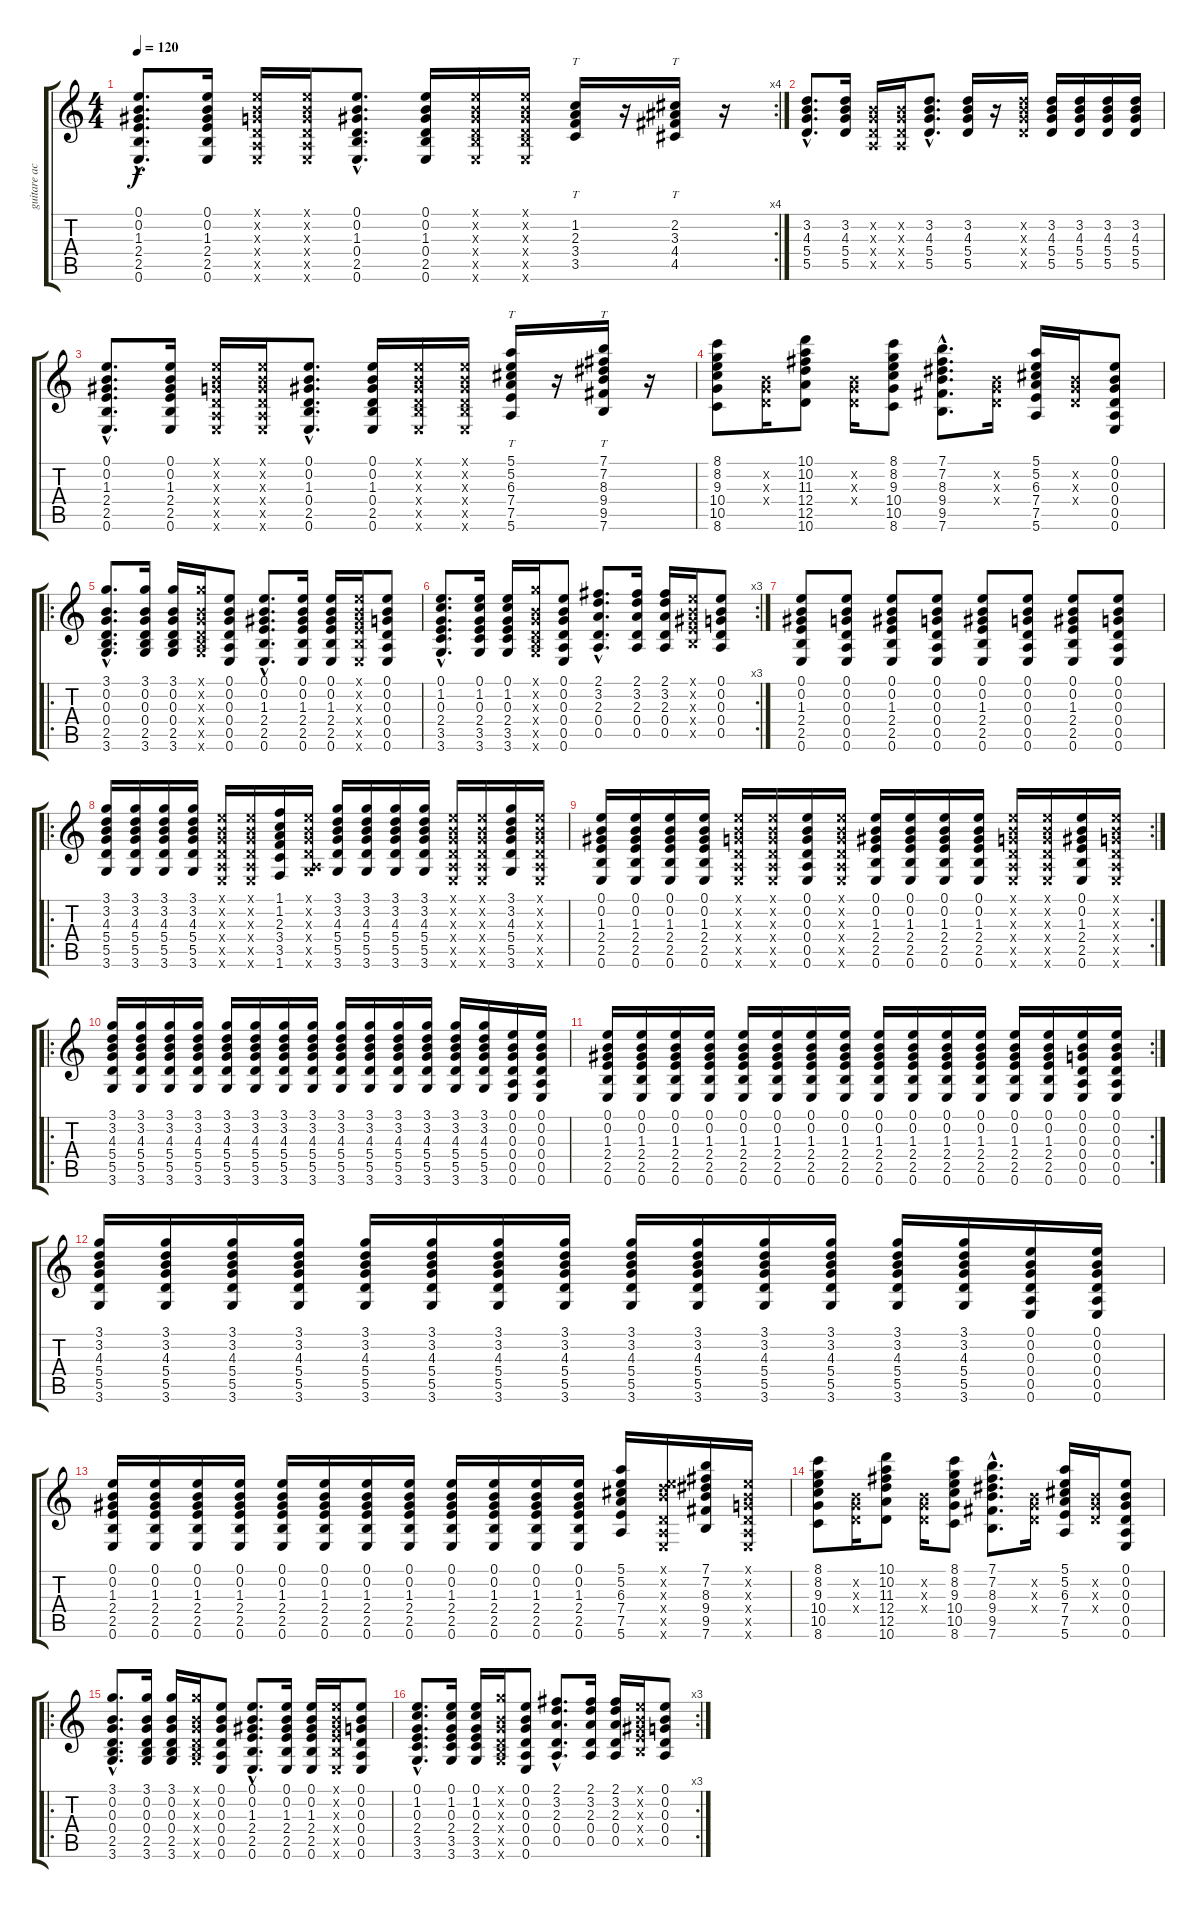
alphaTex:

\track ("guitare acoustique" "guitare ac") {instrument acousticguitarnylon}
\staff {score tabs}
\tuning (E4 B3 G3 D3 A2 E2) {hide}
\rc 4
\ts (4 4)
\tempo 120
\clef g2
\ks c
(0.1{hac} 0.2{hac} 1.3{hac} 2.4{hac} 2.5{hac} 0.6{hac}).8{d dy f} (0.1 0.2 1.3 2.4 2.5 0.6).16 (0.1{x} 0.2{x} 0.3{x} 0.4{x} 0.5{x} 0.6{x}).16 (0.1{x} 0.2{x} 0.3{x} 0.4{x} 0.5{x} 0.6{x}).16 (0.1{hac} 0.2{hac} 1.3{hac} 0.4{hac} 2.5{hac} 0.6{hac}).8{d} (0.1 0.2 1.3 0.4 2.5 0.6).16 (0.1{x} 0.2{x} 1.3{x} 0.4{x} 2.5{x} 0.6{x}).16 (0.1{x} 0.2{x} 1.3{x} 0.4{x} 2.5{x} 0.6{x}).16 (1.2 2.3 3.4 3.5).16{tt} r.16 (2.2 3.3 4.4 4.5).16{tt} r.16 |
(3.2{hac} 4.3{hac} 5.4{hac} 5.5{hac}).8{d} (3.2 4.3 5.4 5.5).16 (0.2{x} 0.3{x} 0.4{x} 0.5{x}).16 (0.2{x} 0.3{x} 0.4{x} 0.5{x}).16 (3.2{hac} 4.3{hac} 5.4{hac} 5.5{hac}).8{d} (3.2 4.3 5.4 5.5).16 r.16 (3.2{x} 4.3{x} 5.4{x} 5.5{x}).16 (3.2 4.3 5.4 5.5).16 (3.2 4.3 5.4 5.5).16 (3.2 4.3 5.4 5.5).16 (3.2 4.3 5.4 5.5).16 |
(0.1{hac} 0.2{hac} 1.3{hac} 2.4{hac} 2.5{hac} 0.6{hac}).8{d} (0.1 0.2 1.3 2.4 2.5 0.6).16 (0.1{x} 0.2{x} 0.3{x} 0.4{x} 0.5{x} 0.6{x}).16 (0.1{x} 0.2{x} 0.3{x} 0.4{x} 0.5{x} 0.6{x}).16 (0.1{hac} 0.2{hac} 1.3{hac} 0.4{hac} 2.5{hac} 0.6{hac}).8{d} (0.1 0.2 1.3 0.4 2.5 0.6).16 (0.1{x} 0.2{x} 1.3{x} 0.4{x} 2.5{x} 0.6{x}).16 (0.1{x} 0.2{x} 1.3{x} 0.4{x} 2.5{x} 0.6{x}).16 (5.1 5.2 6.3 7.4 7.5 5.6).16{tt} r.16 (7.1 7.2 8.3 9.4 9.5 7.6).16{tt} r.16 |
(8.1 8.2 9.3 10.4 10.5 8.6).8 (0.2{x} 0.3{x} 0.4{x}).16 (10.1 10.2 11.3 12.4 12.5 10.6).8 (0.2{x} 0.3{x} 0.4{x}).16 (8.1 8.2 9.3 10.4 10.5 8.6).8 (7.1{hac} 7.2{hac} 8.3{hac} 9.4{hac} 9.5{hac} 7.6{hac}).8{d} (0.2{x} 0.3{x} 0.4{x}).16 (5.1 5.2 6.3 7.4 7.5 5.6).16 (0.2{x} 0.3{x} 0.4{x}).16 (0.1 0.2 0.3 0.4 0.5 0.6).8 |
\ro
(3.1{hac} 0.2{hac} 0.3{hac} 0.4{hac} 2.5{hac} 3.6{hac}).8{d} (3.1 0.2 0.3 0.4 2.5 3.6).16 (3.1 0.2 0.3 0.4 2.5 3.6).16 (3.1{x} 0.2{x} 0.3{x} 0.4{x} 2.5{x} 3.6{x}).16 (0.1 0.2 0.3 0.4 0.5 0.6).8 (0.1{hac} 0.2{hac} 1.3{hac} 2.4{hac} 2.5{hac} 0.6{hac}).8{d} (0.1 0.2 1.3 2.4 2.5 0.6).16 (0.1 0.2 1.3 2.4 2.5 0.6).16 (0.1{x} 0.2{x} 1.3{x} 2.4{x} 2.5{x} 0.6{x}).16 (0.1 0.2 0.3 0.4 0.5 0.6).8 |
\rc 3
(0.1{hac} 1.2{hac} 0.3{hac} 2.4{hac} 3.5{hac} 3.6{hac}).8{d} (0.1 1.2 0.3 2.4 3.5 3.6).16 (0.1 1.2 0.3 2.4 3.5 3.6).16 (3.1{x} 0.2{x} 0.3{x} 0.4{x} 2.5{x} 3.6{x}).16 (0.1 0.2 0.3 0.4 0.5 0.6).8 (2.1{hac} 3.2{hac} 2.3{hac} 0.4{hac} 0.5{hac}).8{d} (2.1 3.2 2.3 0.4 0.5).16 (2.1 3.2 2.3 0.4 0.5).16 (0.1{x} 0.2{x} 1.3{x} 2.4{x} 2.5{x}).16 (0.1 0.2 0.3 0.4 0.5).8 |
(0.1 0.2 1.3 2.4 2.5 0.6).8 (0.1 0.2 0.3 0.4 0.5 0.6).8 (0.1 0.2 1.3 2.4 2.5 0.6).8 (0.1 0.2 0.3 0.4 0.5 0.6).8 (0.1 0.2 1.3 2.4 2.5 0.6).8 (0.1 0.2 0.3 0.4 0.5 0.6).8 (0.1 0.2 1.3 2.4 2.5 0.6).8 (0.1 0.2 0.3 0.4 0.5 0.6).8 |
\ro
(3.1 3.2 4.3 5.4 5.5 3.6).16 (3.1 3.2 4.3 5.4 5.5 3.6).16 (3.1 3.2 4.3 5.4 5.5 3.6).16 (3.1 3.2 4.3 5.4 5.5 3.6).16 (0.1{x} 0.2{x} 0.3{x} 0.4{x} 0.5{x} 0.6{x}).16 (0.1{x} 0.2{x} 0.3{x} 0.4{x} 0.5{x} 0.6{x}).16 (1.1 1.2 2.3 3.4 3.5 1.6).16 (0.1{x} 0.2{x} 0.3{x} 0.4{x} 0.5{x} 3.6{x}).16 (3.1 3.2 4.3 5.4 5.5 3.6).16 (3.1 3.2 4.3 5.4 5.5 3.6).16 (3.1 3.2 4.3 5.4 5.5 3.6).16 (3.1 3.2 4.3 5.4 5.5 3.6).16 (0.1{x} 0.2{x} 0.3{x} 0.4{x} 0.5{x} 0.6{x}).16 (0.1{x} 0.2{x} 0.3{x} 0.4{x} 0.5{x} 0.6{x}).16 (3.1 3.2 4.3 5.4 5.5 3.6).16 (0.1{x} 0.2{x} 0.3{x} 0.4{x} 0.5{x} 0.6{x}).16 |
\rc 2
(0.1 0.2 1.3 2.4 2.5 0.6).16 (0.1 0.2 1.3 2.4 2.5 0.6).16 (0.1 0.2 1.3 2.4 2.5 0.6).16 (0.1 0.2 1.3 2.4 2.5 0.6).16 (0.1{x} 0.2{x} 0.3{x} 0.4{x} 0.5{x} 0.6{x}).16 (0.1{x} 0.2{x} 0.3{x} 0.4{x} 0.5{x} 0.6{x}).16 (0.1 0.2 0.3 0.4 0.5 0.6).16 (0.1{x} 0.2{x} 0.3{x} 0.4{x} 0.5{x} 0.6{x}).16 (0.1 0.2 1.3 2.4 2.5 0.6).16 (0.1 0.2 1.3 2.4 2.5 0.6).16 (0.1 0.2 1.3 2.4 2.5 0.6).16 (0.1 0.2 1.3 2.4 2.5 0.6).16 (0.1{x} 0.2{x} 0.3{x} 0.4{x} 0.5{x} 0.6{x}).16 (0.1{x} 0.2{x} 0.3{x} 0.4{x} 0.5{x} 0.6{x}).16 (0.1 0.2 1.3 2.4 2.5 0.6).16 (0.1{x} 0.2{x} 0.3{x} 0.4{x} 0.5{x} 0.6{x}).16 |
\ro
(3.1 3.2 4.3 5.4 5.5 3.6).16 (3.1 3.2 4.3 5.4 5.5 3.6).16 (3.1 3.2 4.3 5.4 5.5 3.6).16 (3.1 3.2 4.3 5.4 5.5 3.6).16 (3.1 3.2 4.3 5.4 5.5 3.6).16 (3.1 3.2 4.3 5.4 5.5 3.6).16 (3.1 3.2 4.3 5.4 5.5 3.6).16 (3.1 3.2 4.3 5.4 5.5 3.6).16 (3.1 3.2 4.3 5.4 5.5 3.6).16 (3.1 3.2 4.3 5.4 5.5 3.6).16 (3.1 3.2 4.3 5.4 5.5 3.6).16 (3.1 3.2 4.3 5.4 5.5 3.6).16 (3.1 3.2 4.3 5.4 5.5 3.6).16 (3.1 3.2 4.3 5.4 5.5 3.6).16 (0.1 0.2 0.3 0.4 0.5 0.6).16 (0.1 0.2 0.3 0.4 0.5 0.6).16 |
\rc 2
(0.1 0.2 1.3 2.4 2.5 0.6).16 (0.1 0.2 1.3 2.4 2.5 0.6).16 (0.1 0.2 1.3 2.4 2.5 0.6).16 (0.1 0.2 1.3 2.4 2.5 0.6).16 (0.1 0.2 1.3 2.4 2.5 0.6).16 (0.1 0.2 1.3 2.4 2.5 0.6).16 (0.1 0.2 1.3 2.4 2.5 0.6).16 (0.1 0.2 1.3 2.4 2.5 0.6).16 (0.1 0.2 1.3 2.4 2.5 0.6).16 (0.1 0.2 1.3 2.4 2.5 0.6).16 (0.1 0.2 1.3 2.4 2.5 0.6).16 (0.1 0.2 1.3 2.4 2.5 0.6).16 (0.1 0.2 1.3 2.4 2.5 0.6).16 (0.1 0.2 1.3 2.4 2.5 0.6).16 (0.1 0.2 0.3 0.4 0.5 0.6).16 (0.1 0.2 0.3 0.4 0.5 0.6).16 |
(3.1 3.2 4.3 5.4 5.5 3.6).16 (3.1 3.2 4.3 5.4 5.5 3.6).16 (3.1 3.2 4.3 5.4 5.5 3.6).16 (3.1 3.2 4.3 5.4 5.5 3.6).16 (3.1 3.2 4.3 5.4 5.5 3.6).16 (3.1 3.2 4.3 5.4 5.5 3.6).16 (3.1 3.2 4.3 5.4 5.5 3.6).16 (3.1 3.2 4.3 5.4 5.5 3.6).16 (3.1 3.2 4.3 5.4 5.5 3.6).16 (3.1 3.2 4.3 5.4 5.5 3.6).16 (3.1 3.2 4.3 5.4 5.5 3.6).16 (3.1 3.2 4.3 5.4 5.5 3.6).16 (3.1 3.2 4.3 5.4 5.5 3.6).16 (3.1 3.2 4.3 5.4 5.5 3.6).16 (0.1 0.2 0.3 0.4 0.5 0.6).16 (0.1 0.2 0.3 0.4 0.5 0.6).16 |
(0.1 0.2 1.3 2.4 2.5 0.6).16 (0.1 0.2 1.3 2.4 2.5 0.6).16 (0.1 0.2 1.3 2.4 2.5 0.6).16 (0.1 0.2 1.3 2.4 2.5 0.6).16 (0.1 0.2 1.3 2.4 2.5 0.6).16 (0.1 0.2 1.3 2.4 2.5 0.6).16 (0.1 0.2 1.3 2.4 2.5 0.6).16 (0.1 0.2 1.3 2.4 2.5 0.6).16 (0.1 0.2 1.3 2.4 2.5 0.6).16 (0.1 0.2 1.3 2.4 2.5 0.6).16 (0.1 0.2 1.3 2.4 2.5 0.6).16 (0.1 0.2 1.3 2.4 2.5 0.6).16 (5.1 5.2 6.3 7.4 7.5 5.6).16 (0.1{x} 0.2{x} 7.3{x} 0.4{x} 0.5{x} 0.6{x}).16 (7.1 7.2 8.3 9.4 9.5 7.6).16 (0.1{x} 0.2{x} 0.3{x} 0.4{x} 0.5{x} 0.6{x}).16 |
(8.1 8.2 9.3 10.4 10.5 8.6).8 (0.2{x} 0.3{x} 0.4{x}).16 (10.1 10.2 11.3 12.4 12.5 10.6).8 (0.2{x} 0.3{x} 0.4{x}).16 (8.1 8.2 9.3 10.4 10.5 8.6).8 (7.1{hac} 7.2{hac} 8.3{hac} 9.4{hac} 9.5{hac} 7.6{hac}).8{d} (0.2{x} 0.3{x} 0.4{x}).16 (5.1 5.2 6.3 7.4 7.5 5.6).16 (0.2{x} 0.3{x} 0.4{x}).16 (0.1 0.2 0.3 0.4 0.5 0.6).8 |
\ro
(3.1{hac} 0.2{hac} 0.3{hac} 0.4{hac} 2.5{hac} 3.6{hac}).8{d} (3.1 0.2 0.3 0.4 2.5 3.6).16 (3.1 0.2 0.3 0.4 2.5 3.6).16 (3.1{x} 0.2{x} 0.3{x} 0.4{x} 2.5{x} 3.6{x}).16 (0.1 0.2 0.3 0.4 0.5 0.6).8 (0.1{hac} 0.2{hac} 1.3{hac} 2.4{hac} 2.5{hac} 0.6{hac}).8{d} (0.1 0.2 1.3 2.4 2.5 0.6).16 (0.1 0.2 1.3 2.4 2.5 0.6).16 (0.1{x} 0.2{x} 1.3{x} 2.4{x} 2.5{x} 0.6{x}).16 (0.1 0.2 0.3 0.4 0.5 0.6).8 |
\rc 3
(0.1{hac} 1.2{hac} 0.3{hac} 2.4{hac} 3.5{hac} 3.6{hac}).8{d} (0.1 1.2 0.3 2.4 3.5 3.6).16 (0.1 1.2 0.3 2.4 3.5 3.6).16 (3.1{x} 0.2{x} 0.3{x} 0.4{x} 2.5{x} 3.6{x}).16 (0.1 0.2 0.3 0.4 0.5 0.6).8 (2.1{hac} 3.2{hac} 2.3{hac} 0.4{hac} 0.5{hac}).8{d} (2.1 3.2 2.3 0.4 0.5).16 (2.1 3.2 2.3 0.4 0.5).16 (0.1{x} 0.2{x} 1.3{x} 2.4{x} 2.5{x}).16 (0.1 0.2 0.3 0.4 0.5).8
